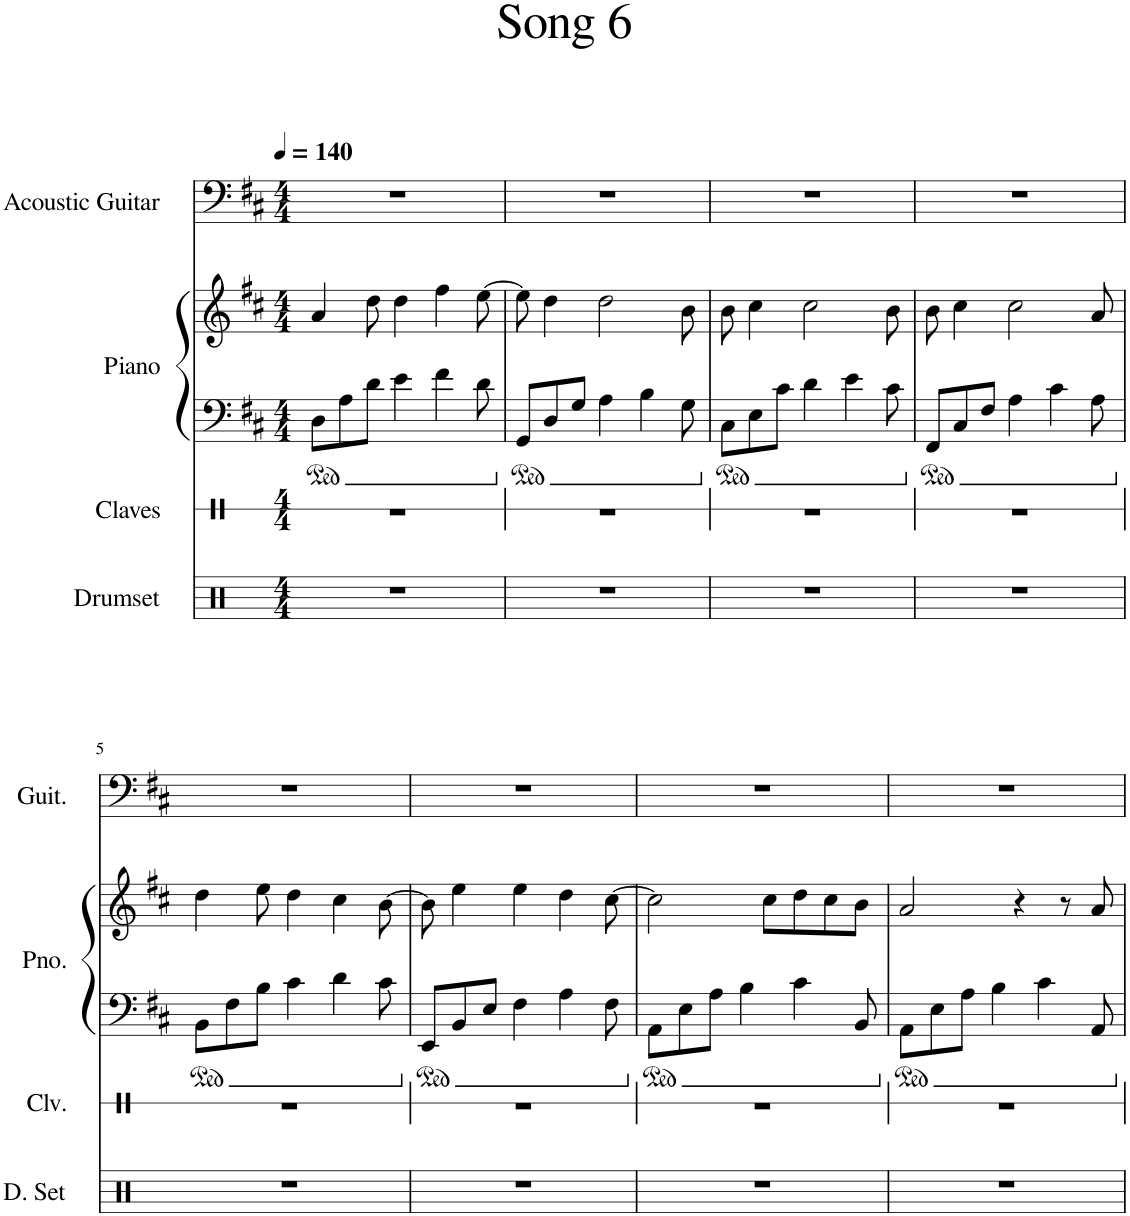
**kern	**kern	**kern	**kern	**kern
*part4	*part3	*part2	*part2	*part1
*staff5	*staff4	*staff3	*staff2	*staff1
*I"Drumset	*I"Claves	*I"Piano	*	*I"Acoustic Guitar
*I'D. Set	*I'Clv.	*I'Pno.	*	*I'Guit.
*	*stria1	*	*	*
*clefX	*clefX	*clefF4	*clefG2	*clefF4
*k[]	*k[]	*k[f#c#]	*k[f#c#]	*k[f#c#]
*M4/4	*M4/4	*M4/4	*M4/4	*M4/4
*MM140	*MM140	*MM140	*MM140	*MM140
=1	=1	=1	=1	=1
1r	1r	8D\L	4a/	1r
.	.	8A\	.	.
.	.	8d\J	8dd\	.
.	.	4e\	4dd\	.
.	.	4f#\	4ff#\	.
.	.	8d\	[8ee\	.
=2	=2	=2	=2	=2
1r	1r	8GG/L	8ee\]	1r
.	.	8D/	4dd\	.
.	.	8G/J	.	.
.	.	4A\	2dd\	.
.	.	4B\	.	.
.	.	8G\	8b\	.
=3	=3	=3	=3	=3
1r	1r	8C#\L	8b\	1r
.	.	8E\	4cc#\	.
.	.	8c#\J	.	.
.	.	4d\	2cc#\	.
.	.	4e\	.	.
.	.	8c#\	8b\	.
=4	=4	=4	=4	=4
1r	1r	8FF#/L	8b\	1r
.	.	8C#/	4cc#\	.
.	.	8F#/J	.	.
.	.	4A\	2cc#\	.
.	.	4c#\	.	.
.	.	8A\	8a/	.
!!LO:LB:g=z
=5	=5	=5	=5	=5
1r	1r	8BB\L	4dd\	1r
.	.	8F#\	.	.
.	.	8B\J	8ee\	.
.	.	4c#\	4dd\	.
.	.	4d\	4cc#\	.
.	.	8c#\	[8b\	.
=6	=6	=6	=6	=6
1r	1r	8EE/L	8b\]	1r
.	.	8BB/	4ee\	.
.	.	8E/J	.	.
.	.	4F#\	4ee\	.
.	.	4A\	4dd\	.
.	.	8F#\	[8cc#\	.
=7	=7	=7	=7	=7
1r	1r	8AA\L	2cc#\]	1r
.	.	8E\	.	.
.	.	8A\J	.	.
.	.	4B\	.	.
.	.	.	8cc#\L	.
.	.	4c#\	8dd\	.
.	.	.	8cc#\	.
.	.	8BB/	8b\J	.
=8	=8	=8	=8	=8
1r	1r	8AA\L	2a/	1r
.	.	8E\	.	.
.	.	8A\J	.	.
.	.	4B\	.	.
.	.	.	4r	.
.	.	4c#\	.	.
.	.	.	8r	.
.	.	8AA/	8a/	.
=	=	=	=	=
*-	*-	*-	*-	*-
